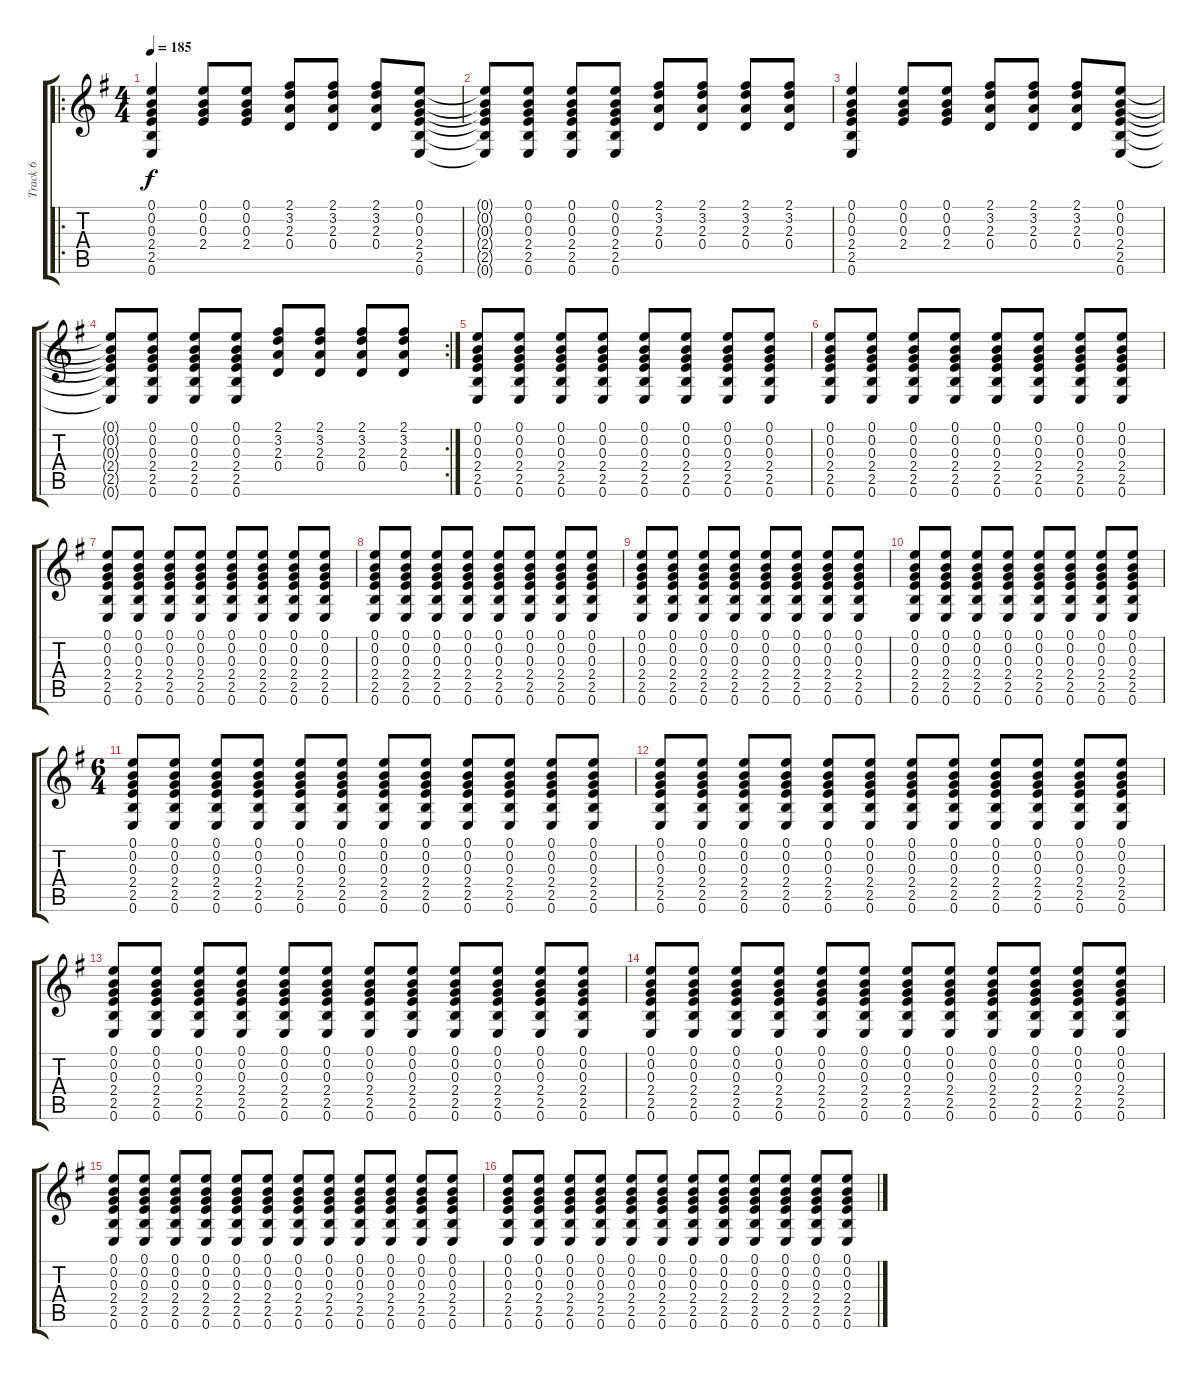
\track ("Track 6" "Track 6") {instrument electricguitarmuted}
\staff {score tabs}
\tuning (E4 B3 G3 D3 A2 E2) {hide}
\ro
\ts (4 4)
\tempo 185
\clef g2
\ks g
(0.1 0.2 0.3 2.4 2.5 0.6).4{dy f} (0.1 0.2 0.3 2.4).8 (0.1 0.2 0.3 2.4).8 (2.1 3.2 2.3 0.4).8 (2.1 3.2 2.3 0.4).8 (2.1 3.2 2.3 0.4).8 (0.1 0.2 0.3 2.4 2.5 0.6).8 |
(0.1{t} 0.2{t} 0.3{t} 2.4{t} 2.5{t} 0.6{t}).8 (0.1 0.2 0.3 2.4 2.5 0.6).8 (0.1 0.2 0.3 2.4 2.5 0.6).8 (0.1 0.2 0.3 2.4 2.5 0.6).8 (2.1 3.2 2.3 0.4).8 (2.1 3.2 2.3 0.4).8 (2.1 3.2 2.3 0.4).8 (2.1 3.2 2.3 0.4).8 |
(0.1 0.2 0.3 2.4 2.5 0.6).4 (0.1 0.2 0.3 2.4).8 (0.1 0.2 0.3 2.4).8 (2.1 3.2 2.3 0.4).8 (2.1 3.2 2.3 0.4).8 (2.1 3.2 2.3 0.4).8 (0.1 0.2 0.3 2.4 2.5 0.6).8 |
\rc 2
(0.1{t} 0.2{t} 0.3{t} 2.4{t} 2.5{t} 0.6{t}).8 (0.1 0.2 0.3 2.4 2.5 0.6).8 (0.1 0.2 0.3 2.4 2.5 0.6).8 (0.1 0.2 0.3 2.4 2.5 0.6).8 (2.1 3.2 2.3 0.4).8 (2.1 3.2 2.3 0.4).8 (2.1 3.2 2.3 0.4).8 (2.1 3.2 2.3 0.4).8 |
(0.1 0.2 0.3 2.4 2.5 0.6).8 (0.1 0.2 0.3 2.4 2.5 0.6).8 (0.1 0.2 0.3 2.4 2.5 0.6).8 (0.1 0.2 0.3 2.4 2.5 0.6).8 (0.1 0.2 0.3 2.4 2.5 0.6).8 (0.1 0.2 0.3 2.4 2.5 0.6).8 (0.1 0.2 0.3 2.4 2.5 0.6).8 (0.1 0.2 0.3 2.4 2.5 0.6).8 |
(0.1 0.2 0.3 2.4 2.5 0.6).8 (0.1 0.2 0.3 2.4 2.5 0.6).8 (0.1 0.2 0.3 2.4 2.5 0.6).8 (0.1 0.2 0.3 2.4 2.5 0.6).8 (0.1 0.2 0.3 2.4 2.5 0.6).8 (0.1 0.2 0.3 2.4 2.5 0.6).8 (0.1 0.2 0.3 2.4 2.5 0.6).8 (0.1 0.2 0.3 2.4 2.5 0.6).8 |
(0.1 0.2 0.3 2.4 2.5 0.6).8 (0.1 0.2 0.3 2.4 2.5 0.6).8 (0.1 0.2 0.3 2.4 2.5 0.6).8 (0.1 0.2 0.3 2.4 2.5 0.6).8 (0.1 0.2 0.3 2.4 2.5 0.6).8 (0.1 0.2 0.3 2.4 2.5 0.6).8 (0.1 0.2 0.3 2.4 2.5 0.6).8 (0.1 0.2 0.3 2.4 2.5 0.6).8 |
(0.1 0.2 0.3 2.4 2.5 0.6).8 (0.1 0.2 0.3 2.4 2.5 0.6).8 (0.1 0.2 0.3 2.4 2.5 0.6).8 (0.1 0.2 0.3 2.4 2.5 0.6).8 (0.1 0.2 0.3 2.4 2.5 0.6).8 (0.1 0.2 0.3 2.4 2.5 0.6).8 (0.1 0.2 0.3 2.4 2.5 0.6).8 (0.1 0.2 0.3 2.4 2.5 0.6).8 |
(0.1 0.2 0.3 2.4 2.5 0.6).8 (0.1 0.2 0.3 2.4 2.5 0.6).8 (0.1 0.2 0.3 2.4 2.5 0.6).8 (0.1 0.2 0.3 2.4 2.5 0.6).8 (0.1 0.2 0.3 2.4 2.5 0.6).8 (0.1 0.2 0.3 2.4 2.5 0.6).8 (0.1 0.2 0.3 2.4 2.5 0.6).8 (0.1 0.2 0.3 2.4 2.5 0.6).8 |
(0.1 0.2 0.3 2.4 2.5 0.6).8 (0.1 0.2 0.3 2.4 2.5 0.6).8 (0.1 0.2 0.3 2.4 2.5 0.6).8 (0.1 0.2 0.3 2.4 2.5 0.6).8 (0.1 0.2 0.3 2.4 2.5 0.6).8 (0.1 0.2 0.3 2.4 2.5 0.6).8 (0.1 0.2 0.3 2.4 2.5 0.6).8 (0.1 0.2 0.3 2.4 2.5 0.6).8 |
\ts (6 4)
(0.1 0.2 0.3 2.4 2.5 0.6).8 (0.1 0.2 0.3 2.4 2.5 0.6).8 (0.1 0.2 0.3 2.4 2.5 0.6).8 (0.1 0.2 0.3 2.4 2.5 0.6).8 (0.1 0.2 0.3 2.4 2.5 0.6).8 (0.1 0.2 0.3 2.4 2.5 0.6).8 (0.1 0.2 0.3 2.4 2.5 0.6).8 (0.1 0.2 0.3 2.4 2.5 0.6).8 (0.1 0.2 0.3 2.4 2.5 0.6).8 (0.1 0.2 0.3 2.4 2.5 0.6).8 (0.1 0.2 0.3 2.4 2.5 0.6).8 (0.1 0.2 0.3 2.4 2.5 0.6).8 |
(0.1 0.2 0.3 2.4 2.5 0.6).8 (0.1 0.2 0.3 2.4 2.5 0.6).8 (0.1 0.2 0.3 2.4 2.5 0.6).8 (0.1 0.2 0.3 2.4 2.5 0.6).8 (0.1 0.2 0.3 2.4 2.5 0.6).8 (0.1 0.2 0.3 2.4 2.5 0.6).8 (0.1 0.2 0.3 2.4 2.5 0.6).8 (0.1 0.2 0.3 2.4 2.5 0.6).8 (0.1 0.2 0.3 2.4 2.5 0.6).8 (0.1 0.2 0.3 2.4 2.5 0.6).8 (0.1 0.2 0.3 2.4 2.5 0.6).8 (0.1 0.2 0.3 2.4 2.5 0.6).8 |
(0.1 0.2 0.3 2.4 2.5 0.6).8 (0.1 0.2 0.3 2.4 2.5 0.6).8 (0.1 0.2 0.3 2.4 2.5 0.6).8 (0.1 0.2 0.3 2.4 2.5 0.6).8 (0.1 0.2 0.3 2.4 2.5 0.6).8 (0.1 0.2 0.3 2.4 2.5 0.6).8 (0.1 0.2 0.3 2.4 2.5 0.6).8 (0.1 0.2 0.3 2.4 2.5 0.6).8 (0.1 0.2 0.3 2.4 2.5 0.6).8 (0.1 0.2 0.3 2.4 2.5 0.6).8 (0.1 0.2 0.3 2.4 2.5 0.6).8 (0.1 0.2 0.3 2.4 2.5 0.6).8 |
(0.1 0.2 0.3 2.4 2.5 0.6).8 (0.1 0.2 0.3 2.4 2.5 0.6).8 (0.1 0.2 0.3 2.4 2.5 0.6).8 (0.1 0.2 0.3 2.4 2.5 0.6).8 (0.1 0.2 0.3 2.4 2.5 0.6).8 (0.1 0.2 0.3 2.4 2.5 0.6).8 (0.1 0.2 0.3 2.4 2.5 0.6).8 (0.1 0.2 0.3 2.4 2.5 0.6).8 (0.1 0.2 0.3 2.4 2.5 0.6).8 (0.1 0.2 0.3 2.4 2.5 0.6).8 (0.1 0.2 0.3 2.4 2.5 0.6).8 (0.1 0.2 0.3 2.4 2.5 0.6).8 |
(0.1 0.2 0.3 2.4 2.5 0.6).8 (0.1 0.2 0.3 2.4 2.5 0.6).8 (0.1 0.2 0.3 2.4 2.5 0.6).8 (0.1 0.2 0.3 2.4 2.5 0.6).8 (0.1 0.2 0.3 2.4 2.5 0.6).8 (0.1 0.2 0.3 2.4 2.5 0.6).8 (0.1 0.2 0.3 2.4 2.5 0.6).8 (0.1 0.2 0.3 2.4 2.5 0.6).8 (0.1 0.2 0.3 2.4 2.5 0.6).8 (0.1 0.2 0.3 2.4 2.5 0.6).8 (0.1 0.2 0.3 2.4 2.5 0.6).8 (0.1 0.2 0.3 2.4 2.5 0.6).8 |
(0.1 0.2 0.3 2.4 2.5 0.6).8 (0.1 0.2 0.3 2.4 2.5 0.6).8 (0.1 0.2 0.3 2.4 2.5 0.6).8 (0.1 0.2 0.3 2.4 2.5 0.6).8 (0.1 0.2 0.3 2.4 2.5 0.6).8 (0.1 0.2 0.3 2.4 2.5 0.6).8 (0.1 0.2 0.3 2.4 2.5 0.6).8 (0.1 0.2 0.3 2.4 2.5 0.6).8 (0.1 0.2 0.3 2.4 2.5 0.6).8 (0.1 0.2 0.3 2.4 2.5 0.6).8 (0.1 0.2 0.3 2.4 2.5 0.6).8 (0.1 0.2 0.3 2.4 2.5 0.6).8
